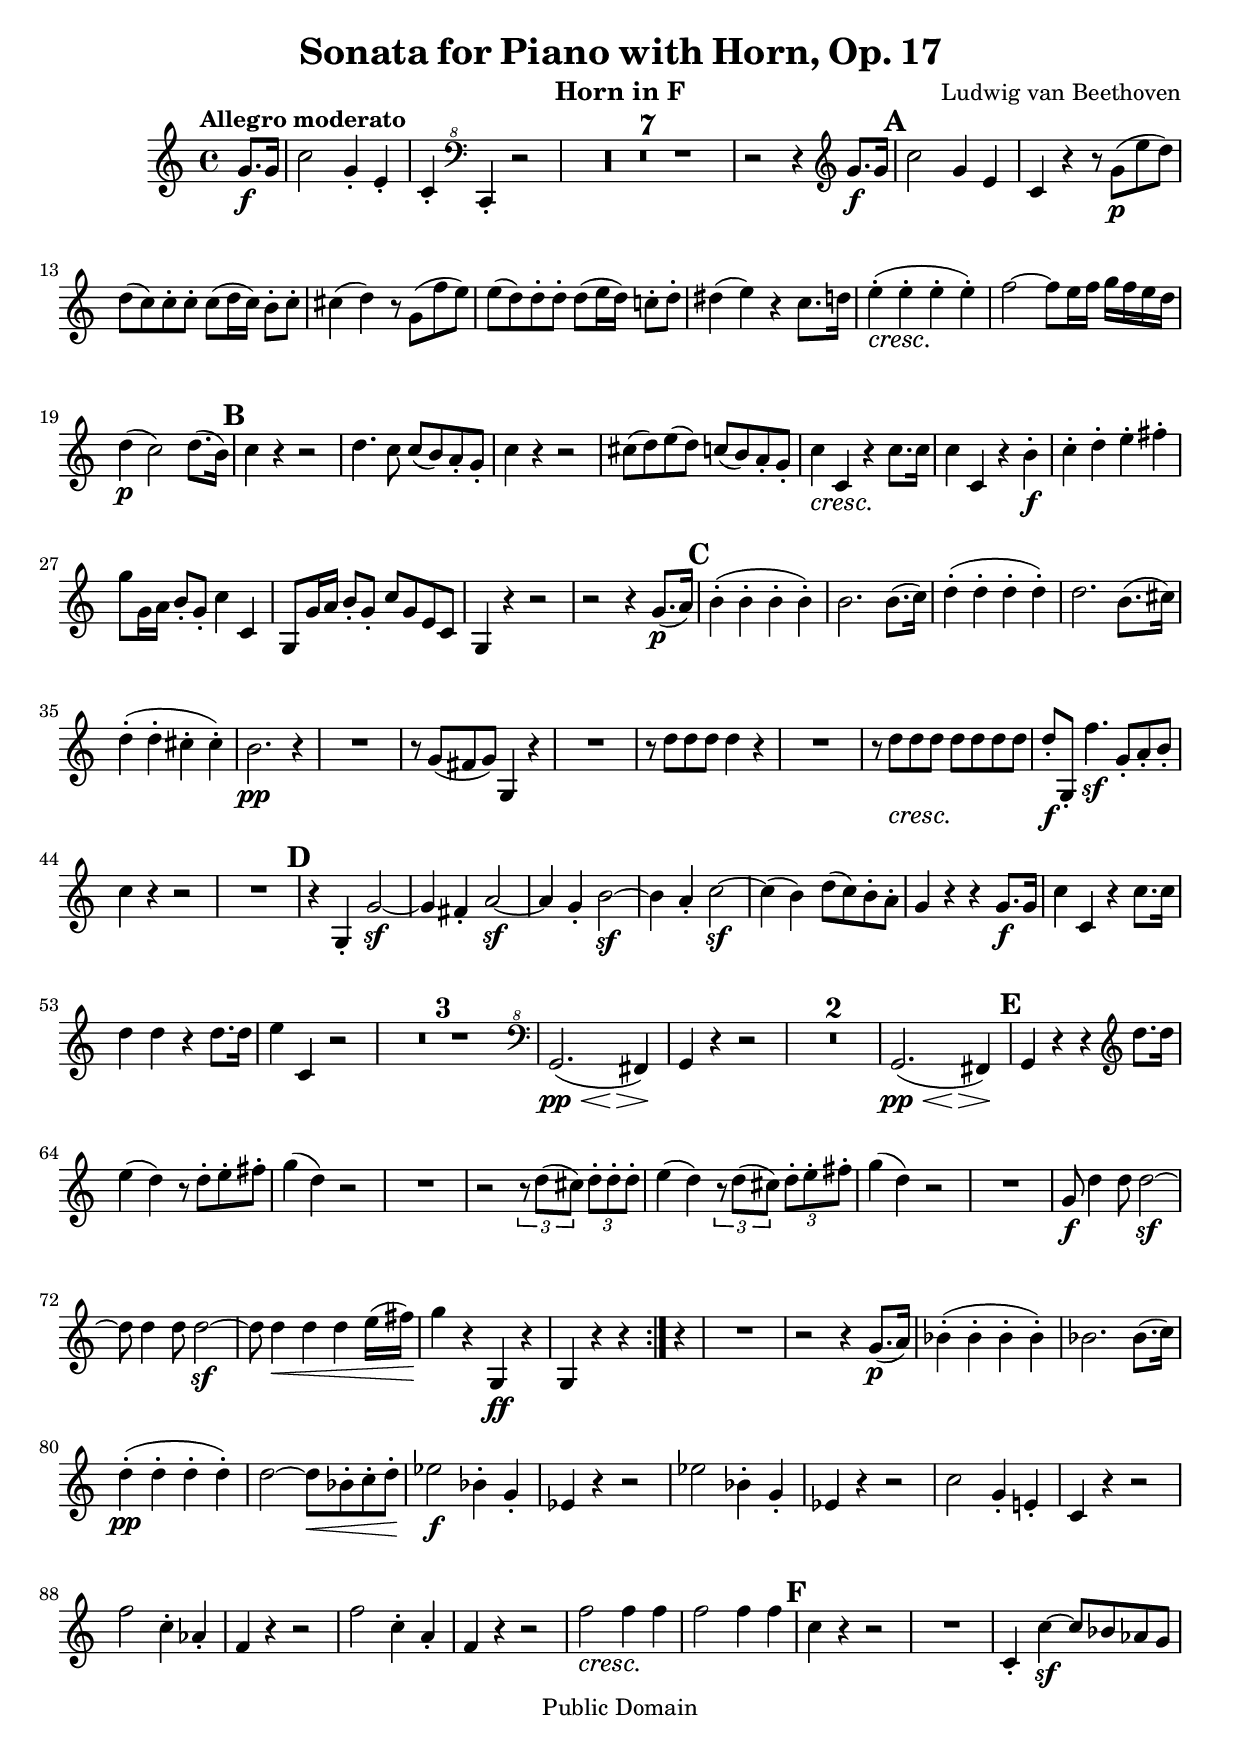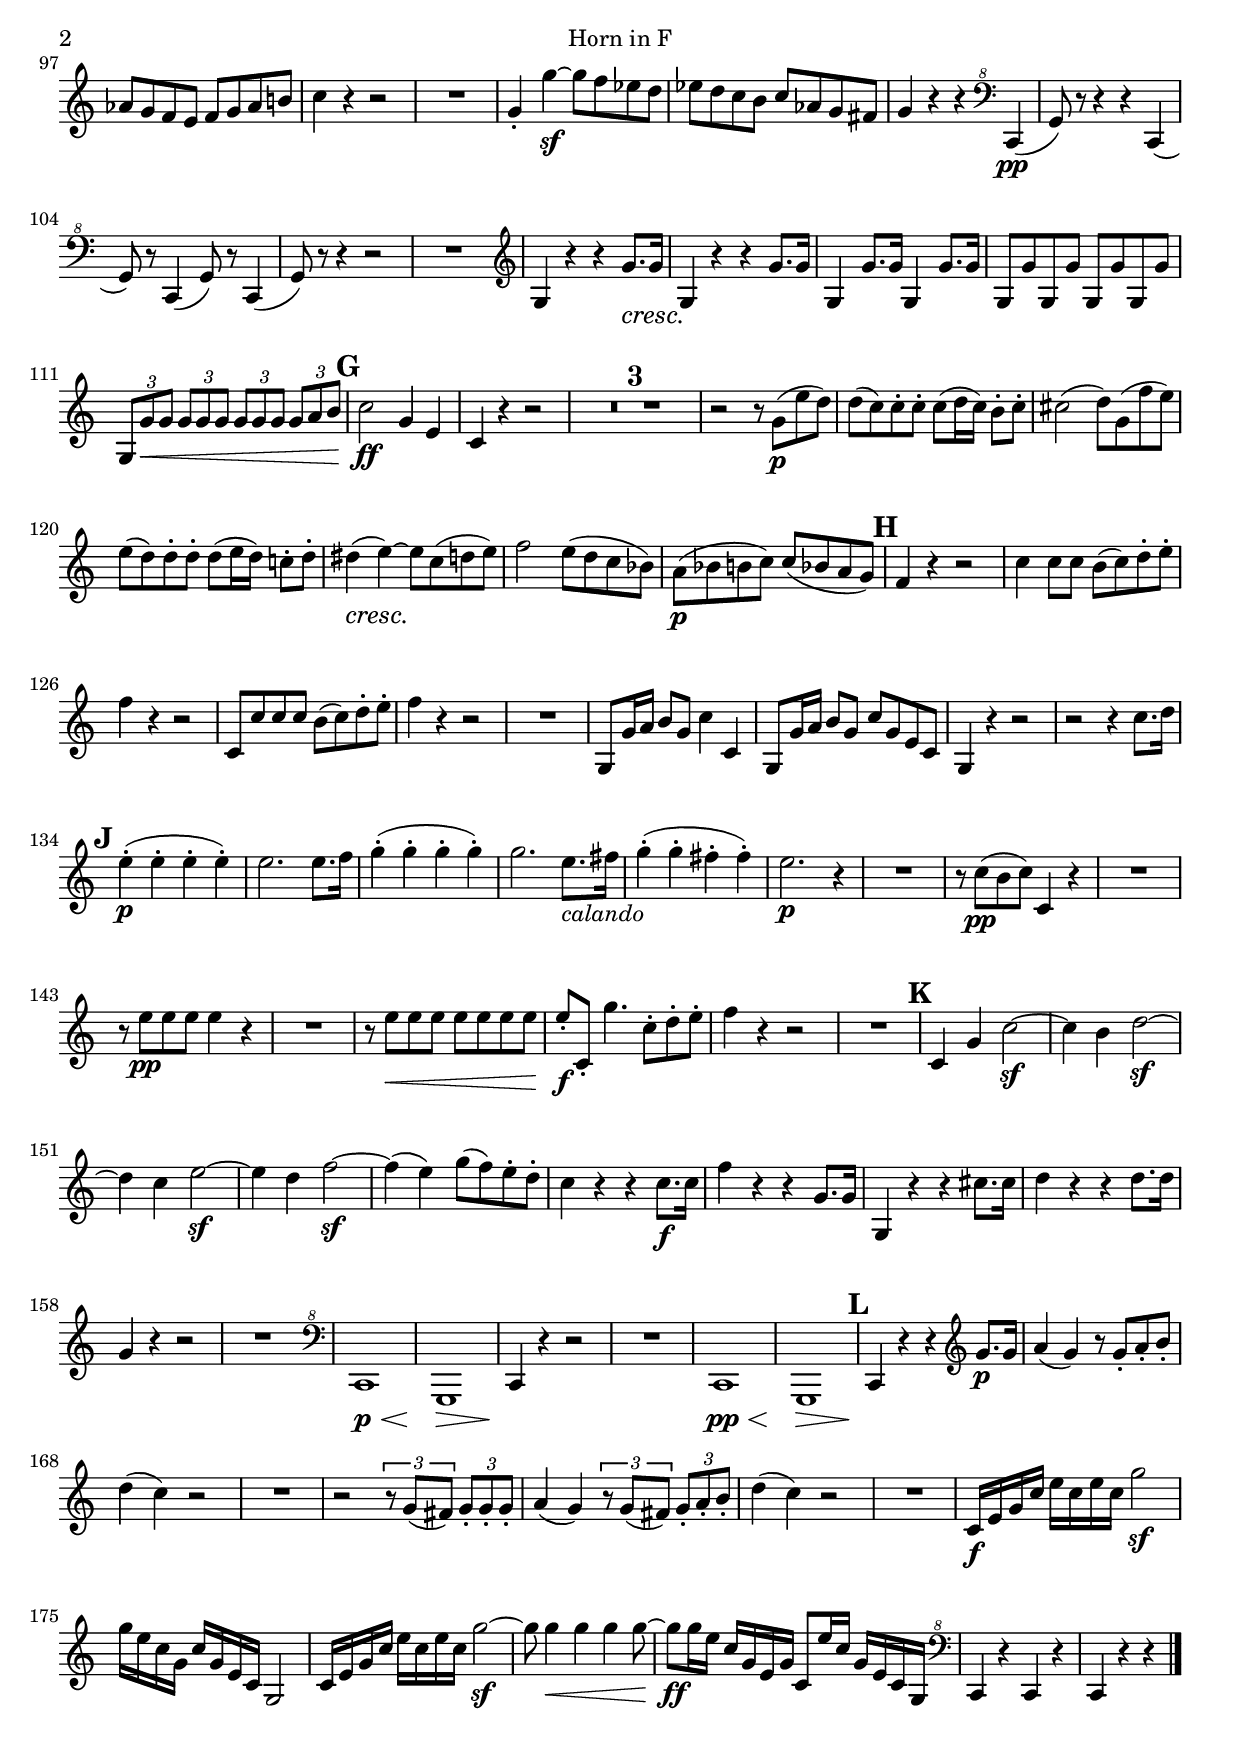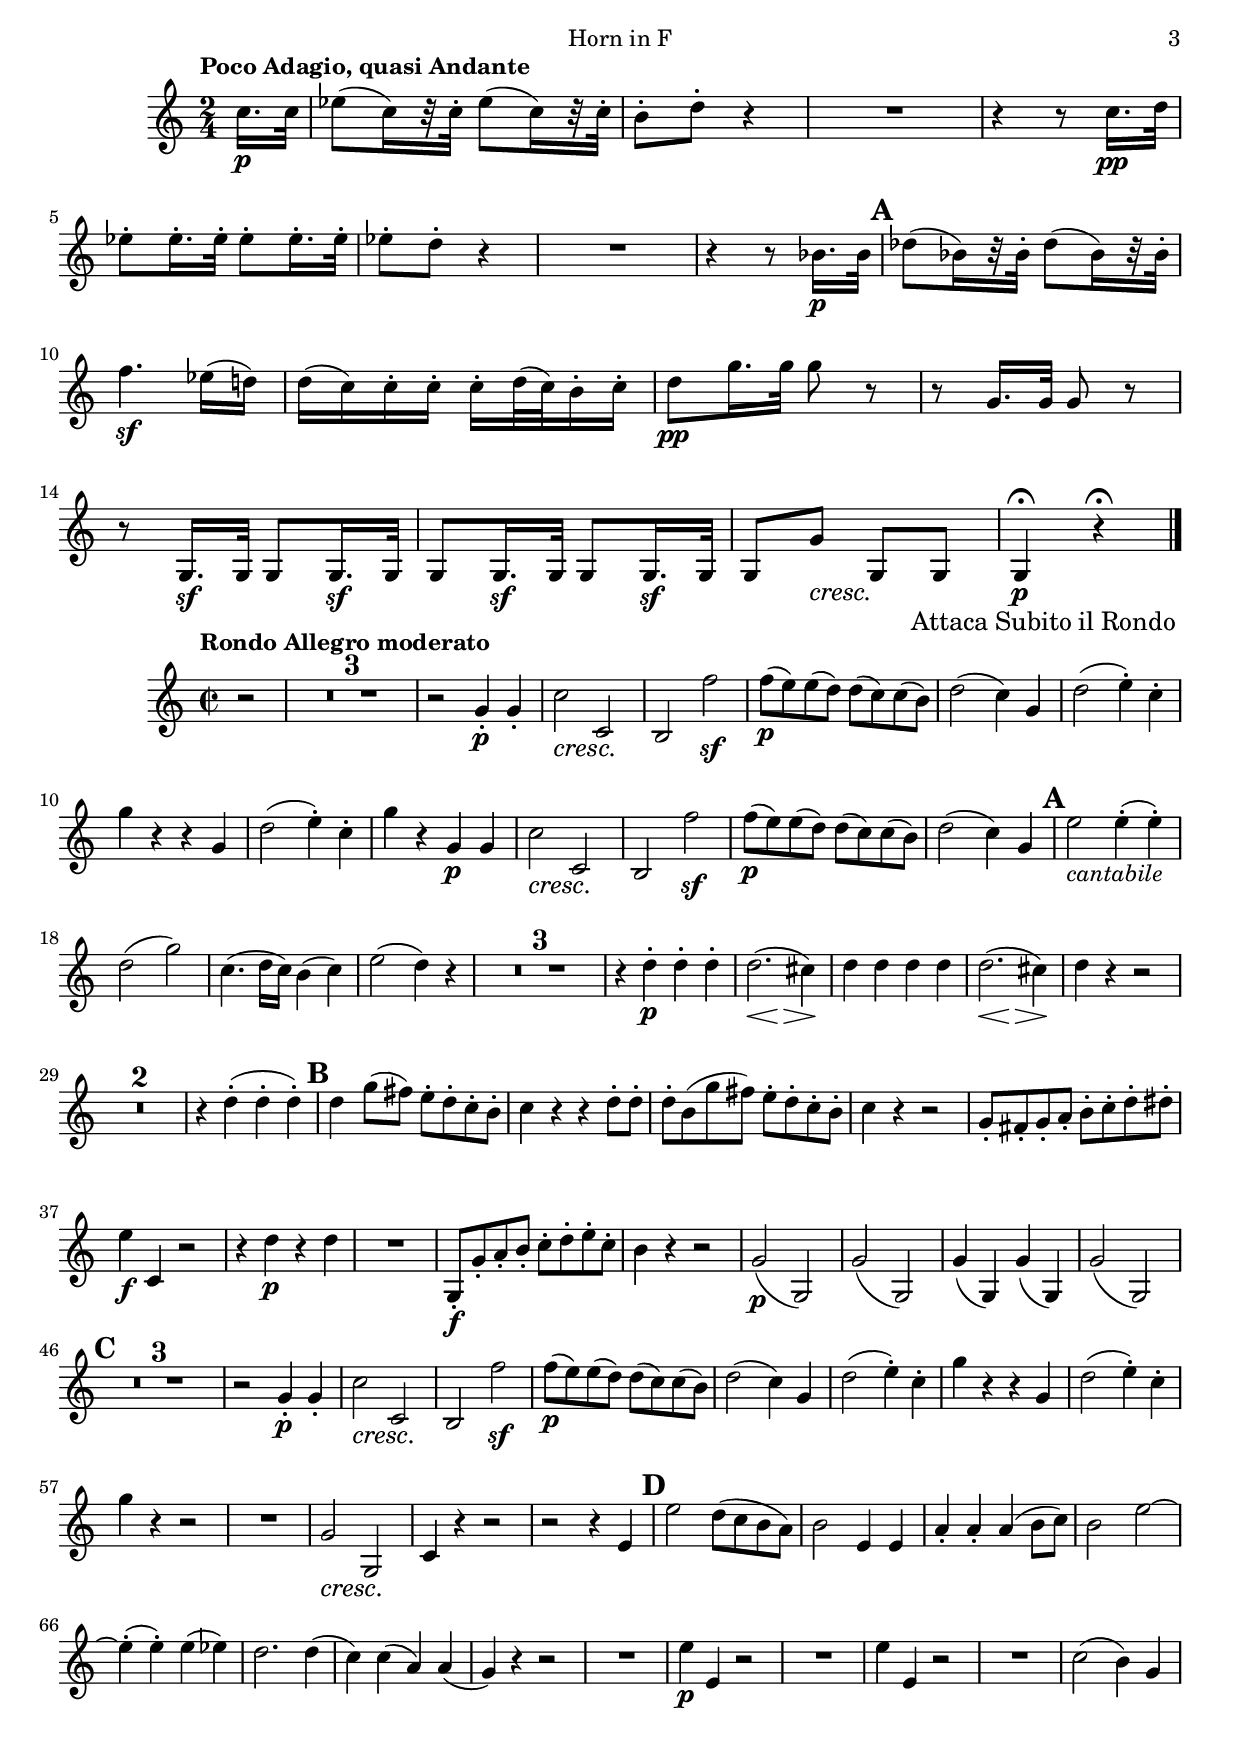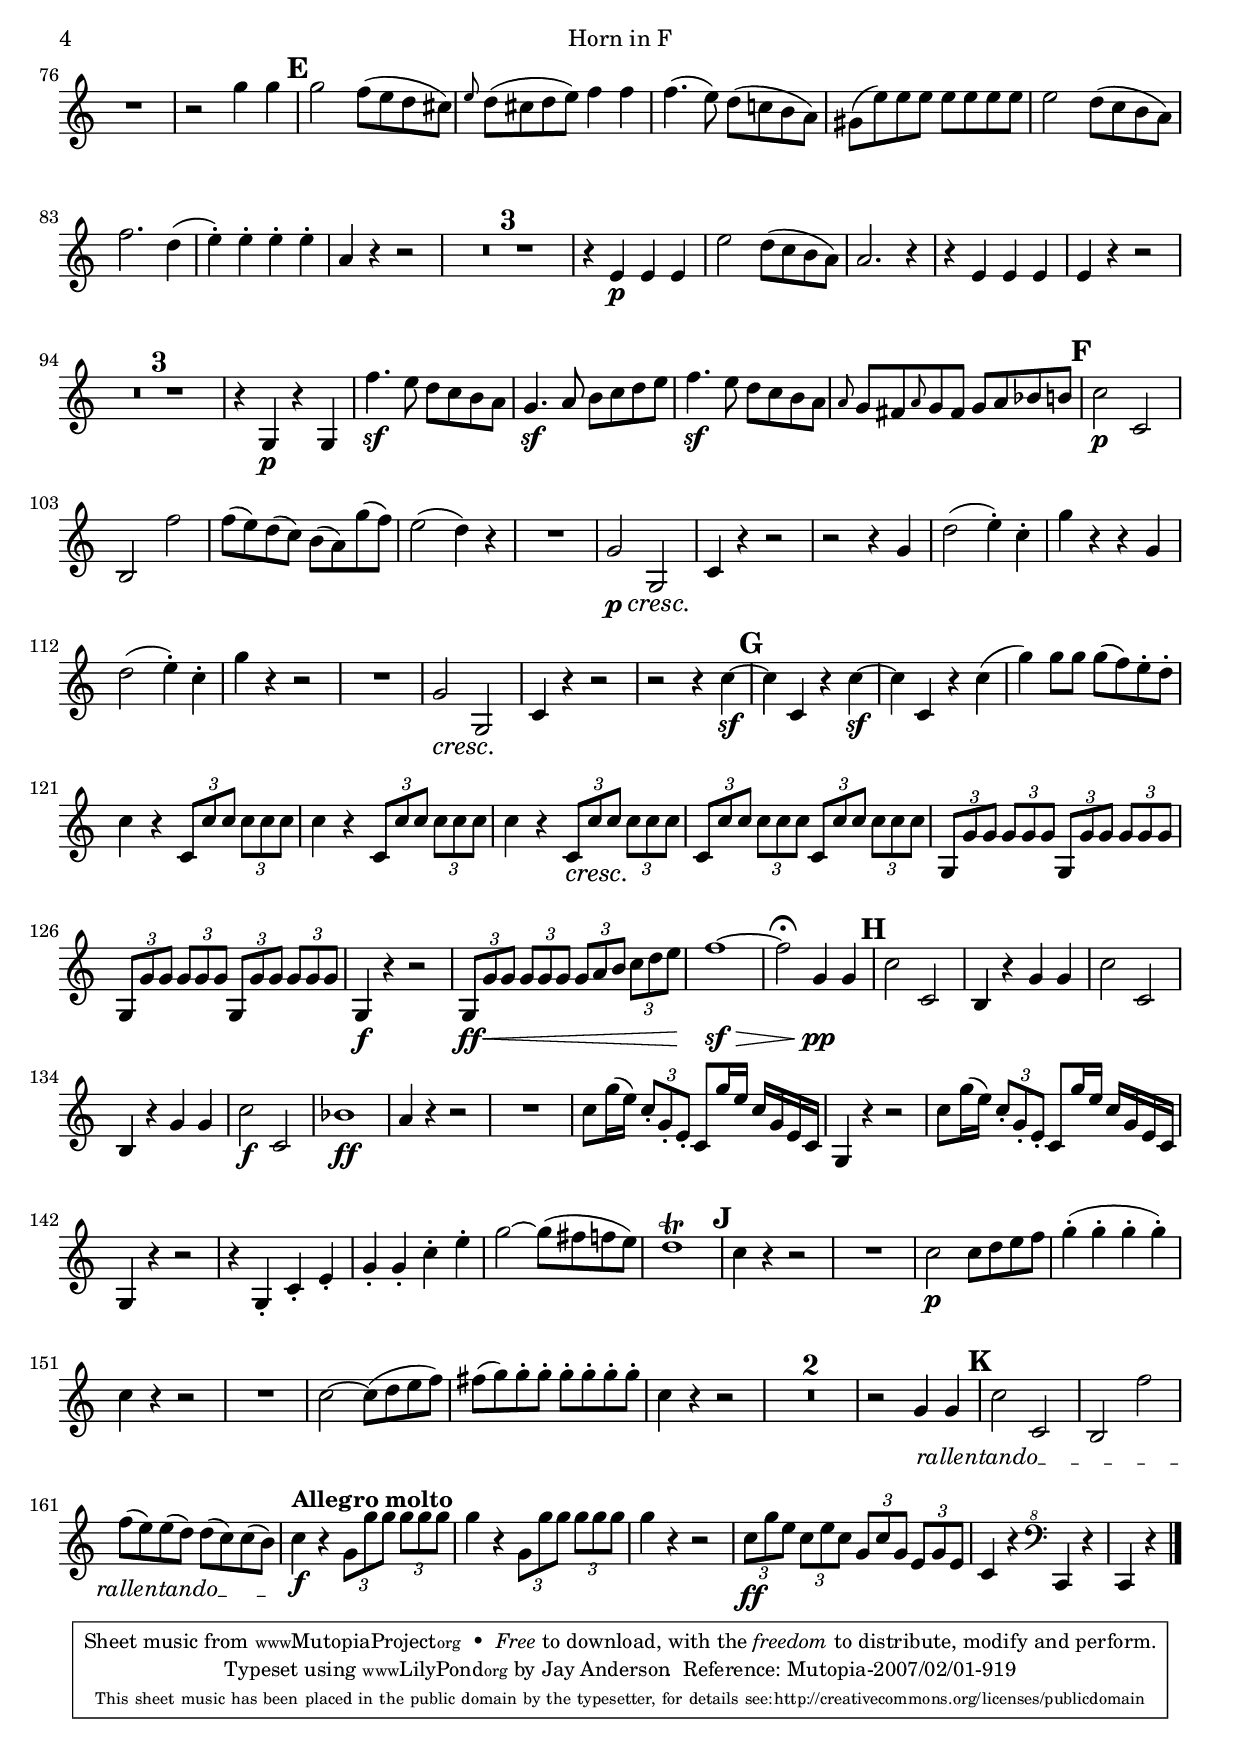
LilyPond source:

\version "2.13.37"

\version "2.13.37"

staccato = \markup{staccato}
calando = \markup{\italic calando}
cantabile = \markup{\italic cantabile}

crescTextCresc =
{
  \set crescendoText = \markup { \italic "cresc." }
  \set crescendoSpanner = #'text
  \override DynamicTextSpanner #'style = #'dashed-line
  \override DynamicTextSpanner #'dash-period = #3.0
}

crescJustTextCresc =
{
  \set crescendoText = \markup { \italic "cresc." }
  \set crescendoSpanner = #'text
  \override DynamicTextSpanner #'dash-period = #-1.0
}

dimTextDim =
{
  \set decrescendoText = \markup { \italic "dim." }
  \set decrescendoSpanner = #'text
  \override DynamicTextSpanner #'style = #'dashed-line
  \override DynamicTextSpanner #'dash-period = #3.0
}

dimJustTextDim =
{
  \set decrescendoText = \markup { \italic "dim." }
  \set decrescendoSpanner = #'text
  \override DynamicTextSpanner #'dash-period = #-1.0
}

outlineMvtI =
{
  \tempo "Allegro moderato"
  \time 4/4
  \repeat volta 2
  {
    \partial 4 s4
    s1*10

    \mark \default
    s1*9

    \mark \default
    s1*11

    \mark \default
    s1*15

    \mark \default
    s1*17

    \mark \default
    s1*12
    s4*3
  }

  s4
  s1*18

  \mark \default
  s1*18

  \mark \default
  s1*12

  \mark \default
  s1*10

  \mark \default
  s1*15

  \mark \default
  s1*17

  \mark \default
  s1*14
  s4*3 \bar "|."
}

outlineMvtII =
{
  \tempo "Poco Adagio, quasi Andante"
  \time 2/4
  \partial 8 s8 |
  s2*8 |

  \mark \default
  s2*8 |
  s2 \bar "|."
  \once \override Score.RehearsalMark #'break-visibility = #begin-of-line-invisible
  \once \override Score.RehearsalMark #'direction = #DOWN
  \once \override Score.RehearsalMark #'font-size = 1
  \once \override Score.RehearsalMark #'self-alignment-X = #right
  \mark \markup{Attaca Subito il Rondo}
}

outlineMvtIII =
{
  \time 2/2
  \set Score.beamExceptions =  #'((end . (((1 . 16) . (4 4 4 4)) ((1 . 12) . (3 3 3 3)) ((1 . 24) . (6 6 6 6)))))
  \tempo "Rondo Allegro moderato"
  \partial 2 s2
  s1*16 |

  \mark \default
  s1*15

  \mark \default
  s1*14

  \mark \default
  s1*16

  \mark \default
  s1*16

  \mark \default
  s1*24

  \mark \default
  s1*16

  \mark \default
  s1*13

  \mark \default
  s1*16

  \mark \default
  s1*12

  \mark \default
  s1*3

  \tempo "Allegro molto"
  s1*5
  s2 \bar "|."
}

midiOutlineMvtI =
{
  \tempo 4=120
}

midiOutlineMvtII =
{
  \tempo 4=42
}

midiOutlineMvtIII =
{
  \tempo 4=132
}

\layout
{
  \context
  {
    \Score
    skipBars = ##t
    extraNatural = ##f
    \override PaperColumn #'keep-inside-line = ##t
    \override NonMusicalPaperColumn #'keep-inside-line = ##t
    autoAccidentals = #`(Staff ,(make-accidental-rule 'same-octave 0)
                               ,(make-accidental-rule 'any-octave 0)
                               ,(make-accidental-rule 'same-octave 1))
    markFormatter = #format-mark-box-alphabet
  }

  \context
  {
    \Staff \RemoveEmptyStaves
  }
}

\midi
{
  \context
  {
    \Voice
    \remove "Dynamic_performer"
  }
}

afterGraceFraction = #'(15 . 16)

\paper
{
  ragged-right = ##f
  ragged-last = ##f
  ragged-bottom = ##f
  ragged-last-bottom = ##f
}

\version "2.13.37"

hornMvtI = \relative c''
{
  \transposition f
  \repeat volta 2
  {
    g8.\f g16 |
    c2 g4-. e-. |
    c-. \clef "bass^8" c,-. r2 |
    R1*7 |
    r2 r4 \clef treble g''8.\f g16 |
    c2 g4 e |
    c r r8 g'8(\p e' d) |
    d( c) c-. c-. c( d16 c) b8-. c-. |
    cis4( d) r8 g,( f' e) |
    e( d) d-. d-. d( e16 d) c8-. d-. |
    dis4( e) r c8. d16 |

    \crescJustTextCresc
    e4-.(\< e-. e-. e-.) |
    f2~ f8 e16 f g f e d |
    d4(\p c2) d8.( b16) |
    c4 r r2 |

    d4. c8 c( b) a-. g-. |
    c4 r r2 |
    cis8( d) e( d) c( b) a-. g-. |
    c4\< c, r c'8. c16 |
    c4 c, r b'-.\f |
    c-. d-. e-. fis-. |
    g8 g,16 a b8-. g-. c4 c, |
    g8 g'16 a b8-. g-. c g e c |
    g4 r r2 |
    r2 r4 g'8.(\p a16) |
    b4-.( b-. b-. b-.) |
    b2. b8.( c16) |
    d4-.( d-. d-. d-.) |
    d2. b8.( cis16) |
    d4-.( d-. cis-. cis-.) |
    b2.\pp r4 |

    R1 |
    r8 g( fis g) g,4 r |
    R1 |
    r8 d'' d d d4 r |
    R1 |
    r8 d\< d d d d d d |
    d-.\f g,,-. f''4.\sf g,8-. a-. b-. |
    c4 r r2 |
    R1 |

    r4 g,-. g'2~\sf |
    g4 fis-. a2~\sf |
    a4 g-. b2~\sf |
    b4 a-. c2~\sf |
    c4( b) d8( c) b-. a-. |
    g4 r r g8.\f g16 |
    c4 c, r c'8. c16 |
    d4 d r d8. d16 |
    e4 c, r2 |
    R1*3 |
    \crescHairpin
    \clef "bass^8"
    << {\once \override Hairpin #'minimum-length = #7 s4\pp\< s s\> s\!} {g2.( fis4)} >> |
    g4 r r2 |
    R1*2 |
    << {\once \override Hairpin #'minimum-length = #7 s4\pp\< s s\> s\!} {g2.( fis4)} >> |
    g4 r r \clef treble d''8. d16 |
    e4( d) r8 d-. e-. fis-. |
    g4( d) r2 |
    R1 |
    r2 \times 2/3 {r8 d( cis)} \times 2/3 {d-. d-. d-.} |
    e4( d) \times 2/3 {r8 d( cis)} \times 2/3 {d-. e-. fis-.} |
    g4( d) r2 |
    R1 |
    g,8\f d'4 d8 d2~\sf |
    d8 d4 d8 d2~\sf |
    d8 d4\< d d e16( fis)\! |
    g4 r g,,\ff r |
    g r r
  }

  r4 |
  R1 |
  r2 r4 g'8.(\p a16) |
  bes4-.( bes-. bes-. bes-.) |
  bes2. bes8.( c16) |
  d4-.(\pp d-. d-. d-.) |
  d2~ d8\< bes-. c-. d-. |
  ees2\f bes4-. g-. |
  ees r r2 |
  ees'2 bes4-. g-. |
  ees4 r r2 |
  c'2 g4-. e-. |
  c r r2 |
  f'2 c4-. aes-. |
  f r r2 |
  f'2 c4-. a-. |
  f r r2 |
  \crescJustTextCresc
  f'2\< f4 f |
  f2 f4 f |

  c4\! r r2 |
  R1 |
  c,4-. c'~\sf c8 bes aes g |
  aes g f e f g aes b |
  c4 r r2 |
  R1 |
  g4-. g'~\sf g8 f ees d |
  ees d c b c aes g fis |
  g4 r r \clef "bass^8" c,,4(\pp |
  g'8) r r4 r c,( |
  g'8) r c,4( g'8) r c,4( |
  g'8) r r4 r2 |
  R1 |

  \clef treble
  g4 r r g'8.\< g16 |
  g,4 r r g'8. g16 |
  g,4 g'8. g16 g,4 g'8. g16 |
  g,8 g' g, g' g, g' g, g' |
  %NOTE: On the second triplet g there was a \ff, but it seems silly to have. A
  %crescendo seems appropriate.
  \crescHairpin
  \times 2/3 {g,8 g'\< g} \times 2/3 {g g g} \times 2/3 {g g g} \times 2/3 {g a b} |
  c2\ff g4 e |
  c r r2 |
  R1*3 |
  r2 r8 g'(\p e' d) |
  d( c) c-. c-. c( d16 c) b8-. c-. |
  cis2( d8) g,( f' e) |
  e( d) d-. d-. d( e16 d) c8-. d-. |
  \crescJustTextCresc
  dis4(\< e~) e8 c( d e) |
  f2 e8( d c bes) |
  a(\p bes b c) c( bes a g) |
  f4 r r2 |
  c'4 c8 c b( c) d-. e-. |
  f4 r r2 |
  c,8 c' c c b( c) d-. e-. |
  f4 r r2 |
  R1 |
  g,,8 g'16 a b8 g c4 c, |
  g8 g'16 a b8 g c g e c |
  g4 r r2 |
  r2 r4 c'8. d16 |
  e4-.(\p e-. e-. e-.) |
  e2. e8. f16 |
  g4-.( g-. g-. g-.) |
  g2. e8.-\calando fis16 |
  g4-.( g-. fis-. fis-.) |
  e2.\p r4 |
  R1 |
  r8 c(\pp b c) c,4 r |
  R1 |
  r8 e'\pp e e e4 r |
  R1 |
  \crescHairpin
  r8 e\< e e e e e e |
  e-.\f c,-. g''4. c,8-. d-. e-. |
  f4 r r2 |
  R1 |
  c,4 g' c2~\sf |
  c4 b d2~\sf |
  d4 c e2~\sf |
  e4 d f2~\sf |
  f4( e) g8( f) e-. d-. |
  c4 r r c8.\f c16 |
  f4 r r g,8. g16 |
  g,4 r r cis'8. cis16 |
  d4 r r d8. d16 |
  g,4 r r2 |
  R1 |

  \clef "bass^8"
  c,,1\p\< | g\> | c4\! r r2 | R1 |
  c1\pp\< | g\> | c4\! r r \clef treble g''8.\p g16 |
  a4( g) r8 g-. a-. b-. |
  d4( c) r2 | R1 |
  r2 \times 2/3 {r8 g( fis)} \times 2/3 {g-. g-. g-.} |
  a4( g) \times 2/3 {r8 g( fis)} \times 2/3 {g-. a-. b-.} |
  d4( c) r2 |
  R1 |
  c,16\f e g c e c e c g'2\sf |
  g16 e c g c g e c g2 |
  c16 e g c e c e c g'2~\sf |
  g8 g4\< g g g8~ |
  g8\ff g16 e c g e g c,8 e'16 c g e c g |
  \clef "bass^8"
  c,4 r c r |
  c r r
}

hornMvtII = \relative c''
{
  \transposition f
  c16.\p c32 |
  \repeat unfold 2 {ees8[( c16) r32 c]-.} |
  b8-. d-. r4 |
  R2 |
  r4 r8 c16.\pp d32 |
  \repeat unfold 2 {ees8[-. ees16.-. ees32]-.} |
  ees8-. d-. r4 |
  R2 |
  r4 r8 bes16.\p bes32
  \repeat unfold 2 {des8[( bes16) r32 bes]-.} |
  f'4.\sf ees16( d) |
  d( c) c-. c-. c-. d32( c) b16-. c-. |
  d8\pp g16. g32 g8 r |
  r g,16. g32 g8 r |
  \crescJustTextCresc
  r8 \repeat unfold 4 {g,16.\sf g32 g8} g'\< g, g |
  g4\fermata\p r\fermata |
}

hornMvtIII = \relative c''
{
  \transposition f
  r2 |
  R1*3 |
  r2 g4-.\p g-. |
  \crescJustTextCresc
  c2\< c, |
  b f''\sf |
  f8(\p e) e( d) d( c) c( b) |
  d2( c4) g |
  d'2( e4)-. c-. |
  g' r r g, |
  d'2( e4)-. c-. |
  g' r g,\p g |
  c2\< c, |
  b f''\sf |
  f8(\p e) e( d) d( c) c( b) |
  d2( c4) g |
  e'2-\cantabile e4-.( e-.) |
  d2( g) |
  c,4.( d16 c) b4( c) |
  e2( d4) r |
  R1*3 |
  r4 d-.\p d-. d-. |
  \crescHairpin
  << {s4\< s s\> s\!} {d2.( cis4)} >> |
  d4 d d d |
  << {s4\< s s\> s\!} {d2.( cis4)} >> |
  d4 r r2 |
  R1*2 |
  r4 d-.( d-. d-.) |
  d g8( fis) e-. d-. c-. b-. |
  c4 r r d8-. d-. |
  d-. b( g' fis) e-. d-. c-. b-. |
  c4 r r2 |
  g8-. fis-. g-. a-. b-. c-. d-. dis-. |
  e4\f c, r2 |
  r4 d'\p r d |
  R1 |
  g,,8-.\f g'-. a-. b-. c-. d-. e-. c-. |
  b4 r r2 |
  g2(\p g,) |
  g'( g,) |
  g'4( g,) g'( g,) |
  g'2( g,) |
  R1*3 |
  r2 g'4-.\p g-. |
  \crescJustTextCresc
  c2\< c, |
  b f''\sf |
  f8(\p e) e( d) d( c) c( b) |
  d2( c4) g |
  d'2( e4)-. c-. |
  g' r r g, |
  d'2( e4)-. c-. |
  g' r r2 |
  R1 |
  g,2\< g, |
  c4\! r r2 |
  r r4 e |
  e'2 d8( c b a) |
  b2 e,4 e |
  a-. a-. a( b8 c) |
  b2 e2~ |
  e4-.( e-.) e( ees) |
  d2. d4( |
  c) c( a) a( |
  g) r r2 |
  R1 |
  e'4\p e, r2 |
  R1 |
  e'4 e, r2 |
  R1 |
  c'2( b4) g |
  R1 |
  r2 g'4 g |
  g2 f8( e d cis) |
  \grace e8 d8( cis d e) f4 f |
  f4.( e8) d( c b a) |
  gis( e') e e e e e e |
  e2 d8( c b a) |
  f'2. d4( |
  e-.) e-. e-. e-. |
  a, r r2 |
  R1*3 |
  r4 e\p e e |
  e'2 d8( c b a) |
  a2. r4 |
  r e4 e e |
  e r r2 |
  R1*3 |
  r4 g,\p r g |
  f''4.\sf e8 d c b a |
  g4.\sf a8 b c d e |
  f4.\sf e8 d c b a |
  \repeat unfold 2 {\grace a8 g fis} g a bes b |
  c2\p c, |
  b f'' |
  f8( e) d( c) b( a) g'( f) |
  e2( d4) r |
  R1 |
  g,2\p\< g, |
  c4\! r r2 |
  r2 r4 g' |
  d'2( e4-.) c-. |
  g'4 r r g, |
  d'2( e4-.) c-. |
  g'4 r r2 |
  R1 |
  g,2\< g, |
  c4\! r r2 |
  r r4 c'~\sf |
  c c, r c'~\sf |
  c c, r c'( |
  g') g8 g g( f) e-. d-. |
  <<
    \repeat unfold 3
    {
      c4 r \times 2/3 {c,8 c' c} \times 2/3{c c c} |
    }
    {s1*2 | s2 s\< |}
  >>
  \repeat unfold 2 { \times 2/3 {c,8 c' c} \times 2/3{c c c} } |
  \repeat unfold 4 { \times 2/3 {g,8 g' g} \times 2/3{g g g} } |
  g,4\f r r2 |
  \crescHairpin
  \times 2/3 {g8\ff g'\< g} \times 2/3{g g g} %NOTE: I like a crescendo here.
    \times 2/3 {g a b} \times 2/3{c d e} |
  f1~\sf\> |
  f2\fermata g,4\pp g |
  c2 c, |
  b4 r g' g |
  c2 c, |
  b4 r g' g |
  c2\f c, |
  bes'1\ff |
  a4 r r2 |
  R1 |
  \repeat unfold 2
  {
    c8 g'16( e) \times 2/3 {c8-. g-. e-.}
      c8 g''16 e c g e c |
    g4 r r2 |
  }
  r4 g-. c-. e-. |
  g-. g-. c-. e-. |
  g2~ g8( fis f e) |
  d1\trill |
  c4 r r2 |
  R1 |
  c2\p c8 d e f |
  g4-.( g-. g-. g-.) |
  c, r r2 |
  R1 |
  c2~ c8( d e f) |
  fis( g) g-. g-. g-. g-. g-. g-. |
  c,4 r r2 |
  R1*2 |
  \textSpannerDown
  \override TextSpanner #'(bound-details left text) = #"rallentando"
  r2 g4\startTextSpan g |
  c2 c, |
  b f'' |
  f8( e) e( d) d( c) c( b)\stopTextSpan |
  c4\f r \times 2/3 {g8 g' g} \times 2/3 {g g g} |
  g4 r \times 2/3 {g,8 g' g} \times 2/3 {g g g} |
  g4 r r2 |
  \times 2/3 {c,8\ff g' e} \times 2/3 {c e c}
    \times 2/3 {g c g} \times 2/3 {e g e} |
  c4 r \clef "bass^8" c, r |
  c r
}


instrument = "Horn in F"

\book
{
  \version "2.13.37"

\header
{
  title = \markup{Sonata for Piano with Horn, Op. 17}
  composer = "Ludwig van Beethoven"
  instrument = \instrument

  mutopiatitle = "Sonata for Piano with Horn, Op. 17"
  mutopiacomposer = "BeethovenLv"
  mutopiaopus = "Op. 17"
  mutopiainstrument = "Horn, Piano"
  date = "1800"
  %The souce is the original edition
  %webpage: http://www.beethoven-haus-bonn.de/sixcms/detail.php?id=2257&template=werkseite_digitales_archiv_de&_eid=2235&_ug=Klavier%20und%20ein%20weiteres%20Instrument&_werkid=17&_mid=Werke%20Ludwig%20van%20Beethovens&_seite=1
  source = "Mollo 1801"
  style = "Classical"
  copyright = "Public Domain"
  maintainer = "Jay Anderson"
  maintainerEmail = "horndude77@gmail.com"
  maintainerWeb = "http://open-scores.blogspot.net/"
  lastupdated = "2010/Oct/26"
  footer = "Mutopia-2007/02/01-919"
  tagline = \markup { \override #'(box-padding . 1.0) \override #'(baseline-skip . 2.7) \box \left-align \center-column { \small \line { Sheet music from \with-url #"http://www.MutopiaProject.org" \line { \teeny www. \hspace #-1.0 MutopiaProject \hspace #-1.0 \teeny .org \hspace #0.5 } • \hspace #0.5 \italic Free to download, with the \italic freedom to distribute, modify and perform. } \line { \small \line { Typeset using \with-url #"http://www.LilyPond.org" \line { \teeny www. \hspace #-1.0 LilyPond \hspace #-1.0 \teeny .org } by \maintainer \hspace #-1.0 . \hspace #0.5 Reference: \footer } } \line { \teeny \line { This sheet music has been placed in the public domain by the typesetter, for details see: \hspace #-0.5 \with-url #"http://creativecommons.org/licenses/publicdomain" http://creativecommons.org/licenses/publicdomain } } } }
}

  \score
  {
    \new Staff
    {
      << \hornMvtI \outlineMvtI >>
    }
  }
  \score
  {
    \new Staff
    {
      << \hornMvtII \outlineMvtII >>
    }
  }
  \score
  {
    \new Staff
    {
      << \hornMvtIII \outlineMvtIII >>
    }
  }
}
